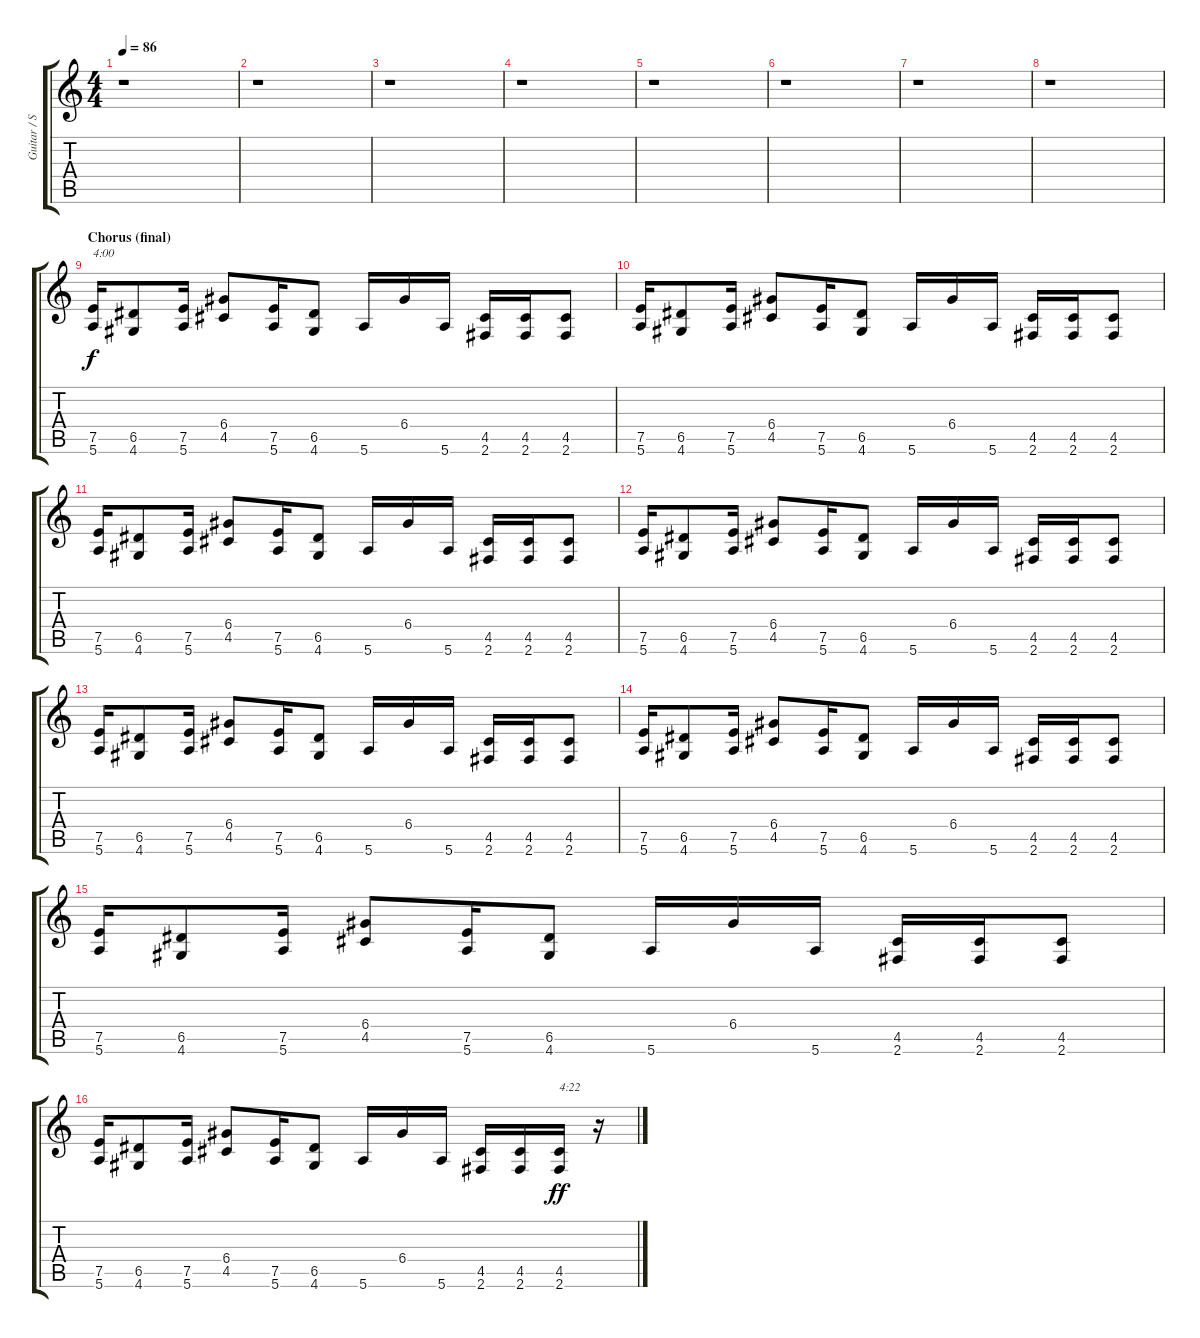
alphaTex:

\track ("Guitar / Steph Carpenter" "Guitar / S") {instrument overdrivenguitar}
\staff {score tabs}
\tuning (E4 B3 G3 D3 A2 E2) {hide}
\ts (4 4)
\tempo 86
\clef g2
\ks c
r.1{dy f} |
r.1 |
r.1 |
r.1 |
r.1 |
r.1 |
r.1 |
r.1 |
\section ("" "Chorus (final)")
(7.5 5.6).16{txt "4:00"} (6.5 4.6).8 (7.5 5.6).16 (6.4 4.5).8 (7.5 5.6).16 (6.5 4.6).8 5.6.16 6.4.16 5.6.16 (4.5 2.6).16 (4.5 2.6).16 (4.5 2.6).8 |
(7.5 5.6).16 (6.5 4.6).8 (7.5 5.6).16 (6.4 4.5).8 (7.5 5.6).16 (6.5 4.6).8 5.6.16 6.4.16 5.6.16 (4.5 2.6).16 (4.5 2.6).16 (4.5 2.6).8 |
(7.5 5.6).16 (6.5 4.6).8 (7.5 5.6).16 (6.4 4.5).8 (7.5 5.6).16 (6.5 4.6).8 5.6.16 6.4.16 5.6.16 (4.5 2.6).16 (4.5 2.6).16 (4.5 2.6).8 |
(7.5 5.6).16 (6.5 4.6).8 (7.5 5.6).16 (6.4 4.5).8 (7.5 5.6).16 (6.5 4.6).8 5.6.16 6.4.16 5.6.16 (4.5 2.6).16 (4.5 2.6).16 (4.5 2.6).8 |
(7.5 5.6).16 (6.5 4.6).8 (7.5 5.6).16 (6.4 4.5).8 (7.5 5.6).16 (6.5 4.6).8 5.6.16 6.4.16 5.6.16 (4.5 2.6).16 (4.5 2.6).16 (4.5 2.6).8 |
(7.5 5.6).16 (6.5 4.6).8 (7.5 5.6).16 (6.4 4.5).8 (7.5 5.6).16 (6.5 4.6).8 5.6.16 6.4.16 5.6.16 (4.5 2.6).16 (4.5 2.6).16 (4.5 2.6).8 |
(7.5 5.6).16 (6.5 4.6).8 (7.5 5.6).16 (6.4 4.5).8 (7.5 5.6).16 (6.5 4.6).8 5.6.16 6.4.16 5.6.16 (4.5 2.6).16 (4.5 2.6).16 (4.5 2.6).8 |
(7.5 5.6).16 (6.5 4.6).8 (7.5 5.6).16 (6.4 4.5).8 (7.5 5.6).16 (6.5 4.6).8 5.6.16 6.4.16 5.6.16 (4.5 2.6).16 (4.5 2.6).16 (4.5 2.6).16{txt "4:22" dy ff} r.16
